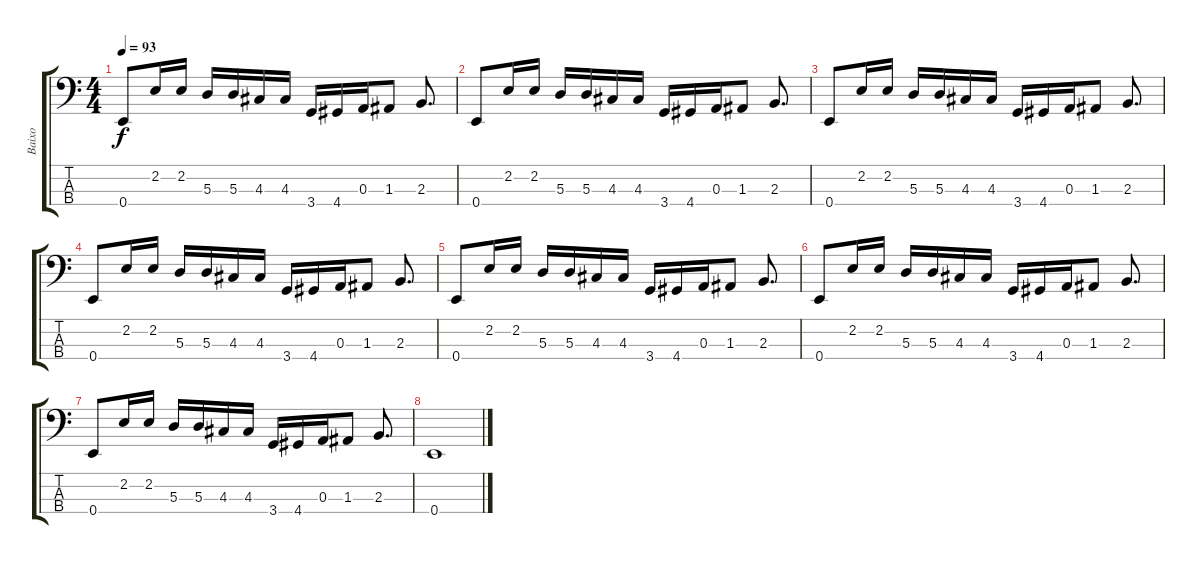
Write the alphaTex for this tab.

\track ("Baixo" "Baixo") {instrument electricbassfinger}
\staff {score tabs}
\tuning (G2 D2 A1 E1) {hide}
\ts (4 4)
\tempo 93
\clef f4
\ks c
0.4.8{dy f} 2.2.16 2.2.16 5.3.16 5.3.16 4.3.16 4.3.16 3.4.16 4.4.16 0.3.16 1.3.8 2.3.8{d} |
0.4.8 2.2.16 2.2.16 5.3.16 5.3.16 4.3.16 4.3.16 3.4.16 4.4.16 0.3.16 1.3.8 2.3.8{d} |
0.4.8 2.2.16 2.2.16 5.3.16 5.3.16 4.3.16 4.3.16 3.4.16 4.4.16 0.3.16 1.3.8 2.3.8{d} |
0.4.8 2.2.16 2.2.16 5.3.16 5.3.16 4.3.16 4.3.16 3.4.16 4.4.16 0.3.16 1.3.8 2.3.8{d} |
0.4.8 2.2.16 2.2.16 5.3.16 5.3.16 4.3.16 4.3.16 3.4.16 4.4.16 0.3.16 1.3.8 2.3.8{d} |
0.4.8 2.2.16 2.2.16 5.3.16 5.3.16 4.3.16 4.3.16 3.4.16 4.4.16 0.3.16 1.3.8 2.3.8{d} |
0.4.8 2.2.16 2.2.16 5.3.16 5.3.16 4.3.16 4.3.16 3.4.16 4.4.16 0.3.16 1.3.8 2.3.8{d} |
0.4.1
